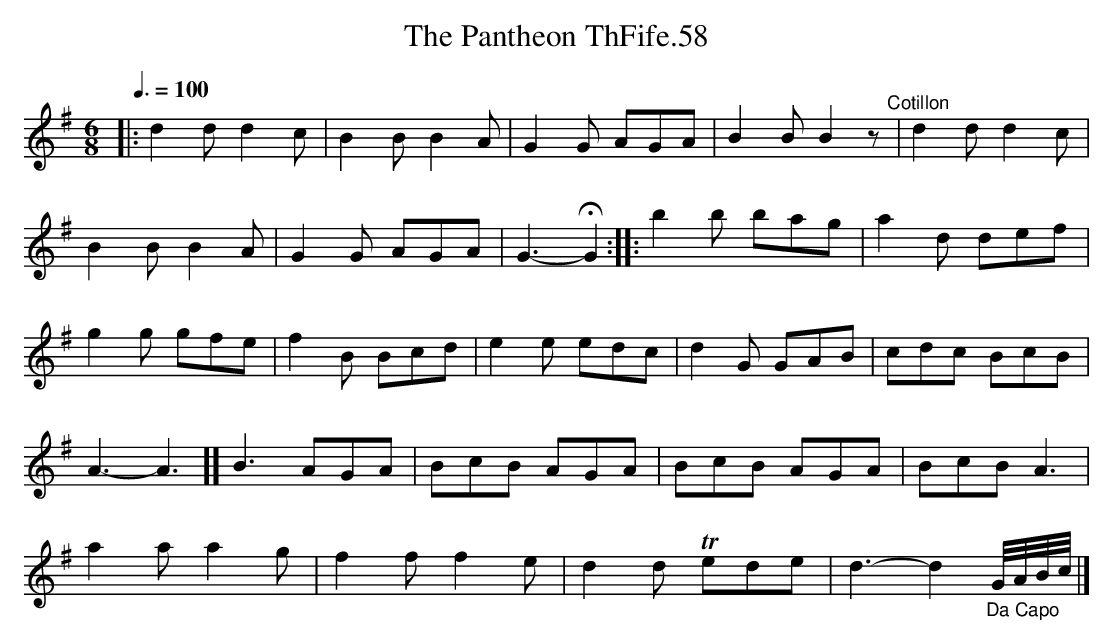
X:1
T:Pantheon ThFife.58, The
M:6/8
L:1/8
Q:3/8=100
K:G
|: d2 d d2 c | B2 B B2 A | G2 G AGA | B2 B B2 z "^Cotillon"| d2 d d2 c |
B2 B B2 A | G2 G AGA | G3- !fermata!G2 :||: b2 b bag | a2 d def |
g2 g gfe | f2 B Bcd | e2 e edc | d2 G GAB | cdc BcB |
A3- A3  ]] B3 AGA | BcB AGA | BcB AGA | BcB A3 |
a2 a a2 g | f2 f f2 e | d2 d !trill!ede | d3- d2 "_Da Capo"G//A//B//c// |]
